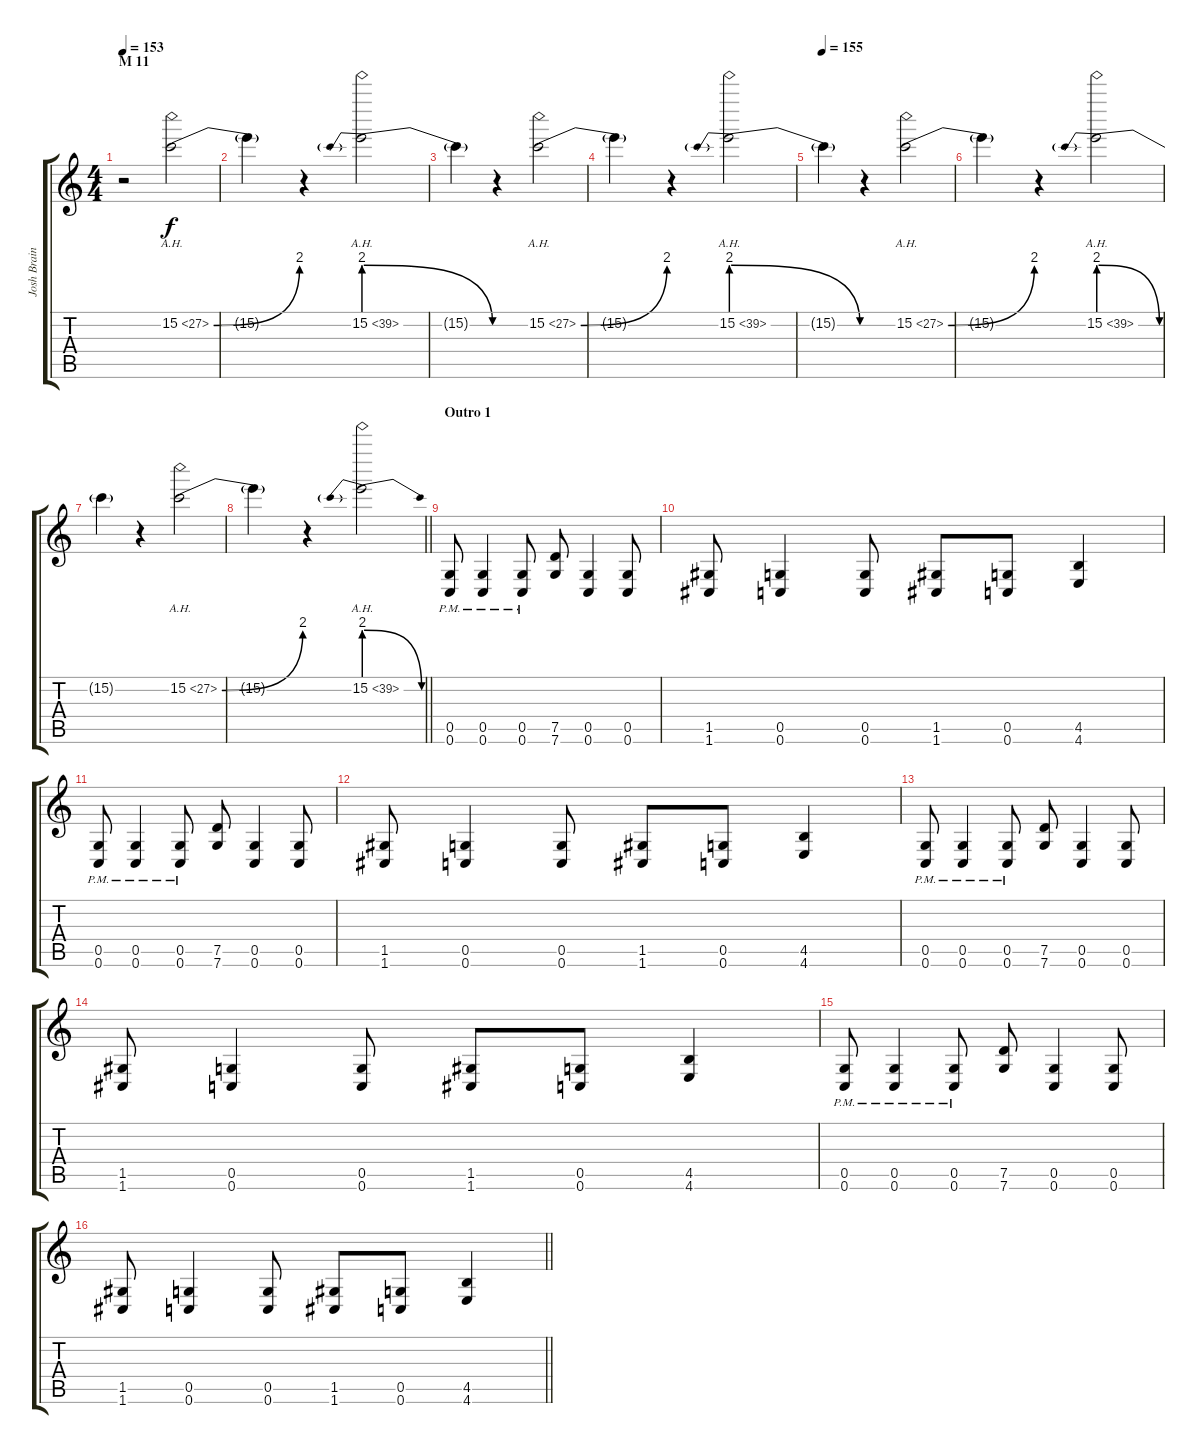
\track ("Josh Brainard" "Josh Brain") {instrument distortionguitar}
\staff {score tabs}
\tuning (D4 A3 F3 C3 G2 C2) {hide}
\ts (4 4)
\section ("" "M 11")
\tempo 153
\clef g2
\ks c
r.2{dy f} 15.2{be (bend 0 0 60 8) ah 12}.2 |
15.2{t}.4 r.4 15.2{be (prebendrelease 0 8 60 0) ah 24}.2 |
15.2{t}.4 r.4 15.2{be (bend 0 0 60 8) ah 12}.2 |
15.2{t}.4 r.4 15.2{be (prebendrelease 0 8 60 0) ah 24}.2 |
\tempo 155
15.2{t}.4 r.4 15.2{be (bend 0 0 60 8) ah 12}.2 |
15.2{t}.4 r.4 15.2{be (prebendrelease 0 8 60 0) ah 24}.2 |
15.2{t}.4 r.4 15.2{be (bend 0 0 60 8) ah 12}.2 |
\barLineRight lightlight
15.2{t}.4 r.4 15.2{be (prebendrelease 0 8 60 0) ah 24}.2 |
\section ("" "Outro 1")
(0.5{pm} 0.6{pm}).8{volume 16} (0.5{pm} 0.6{pm}).4 (0.5{pm} 0.6{pm}).8 (7.5 7.6).8 (0.5 0.6).4 (0.5 0.6).8 |
(1.5 1.6).8 (0.5 0.6).4 (0.5 0.6).8 (1.5 1.6).8 (0.5 0.6).8 (4.5 4.6).4 |
(0.5{pm} 0.6{pm}).8 (0.5{pm} 0.6{pm}).4 (0.5{pm} 0.6{pm}).8 (7.5 7.6).8 (0.5 0.6).4 (0.5 0.6).8 |
(1.5 1.6).8 (0.5 0.6).4 (0.5 0.6).8 (1.5 1.6).8 (0.5 0.6).8 (4.5 4.6).4 |
(0.5{pm} 0.6{pm}).8 (0.5{pm} 0.6{pm}).4 (0.5{pm} 0.6{pm}).8 (7.5 7.6).8 (0.5 0.6).4 (0.5 0.6).8 |
(1.5 1.6).8 (0.5 0.6).4 (0.5 0.6).8 (1.5 1.6).8 (0.5 0.6).8 (4.5 4.6).4 |
(0.5{pm} 0.6{pm}).8 (0.5{pm} 0.6{pm}).4 (0.5{pm} 0.6{pm}).8 (7.5 7.6).8 (0.5 0.6).4 (0.5 0.6).8 |
\barLineRight lightlight
(1.5 1.6).8 (0.5 0.6).4 (0.5 0.6).8 (1.5 1.6).8 (0.5 0.6).8 (4.5 4.6).4
